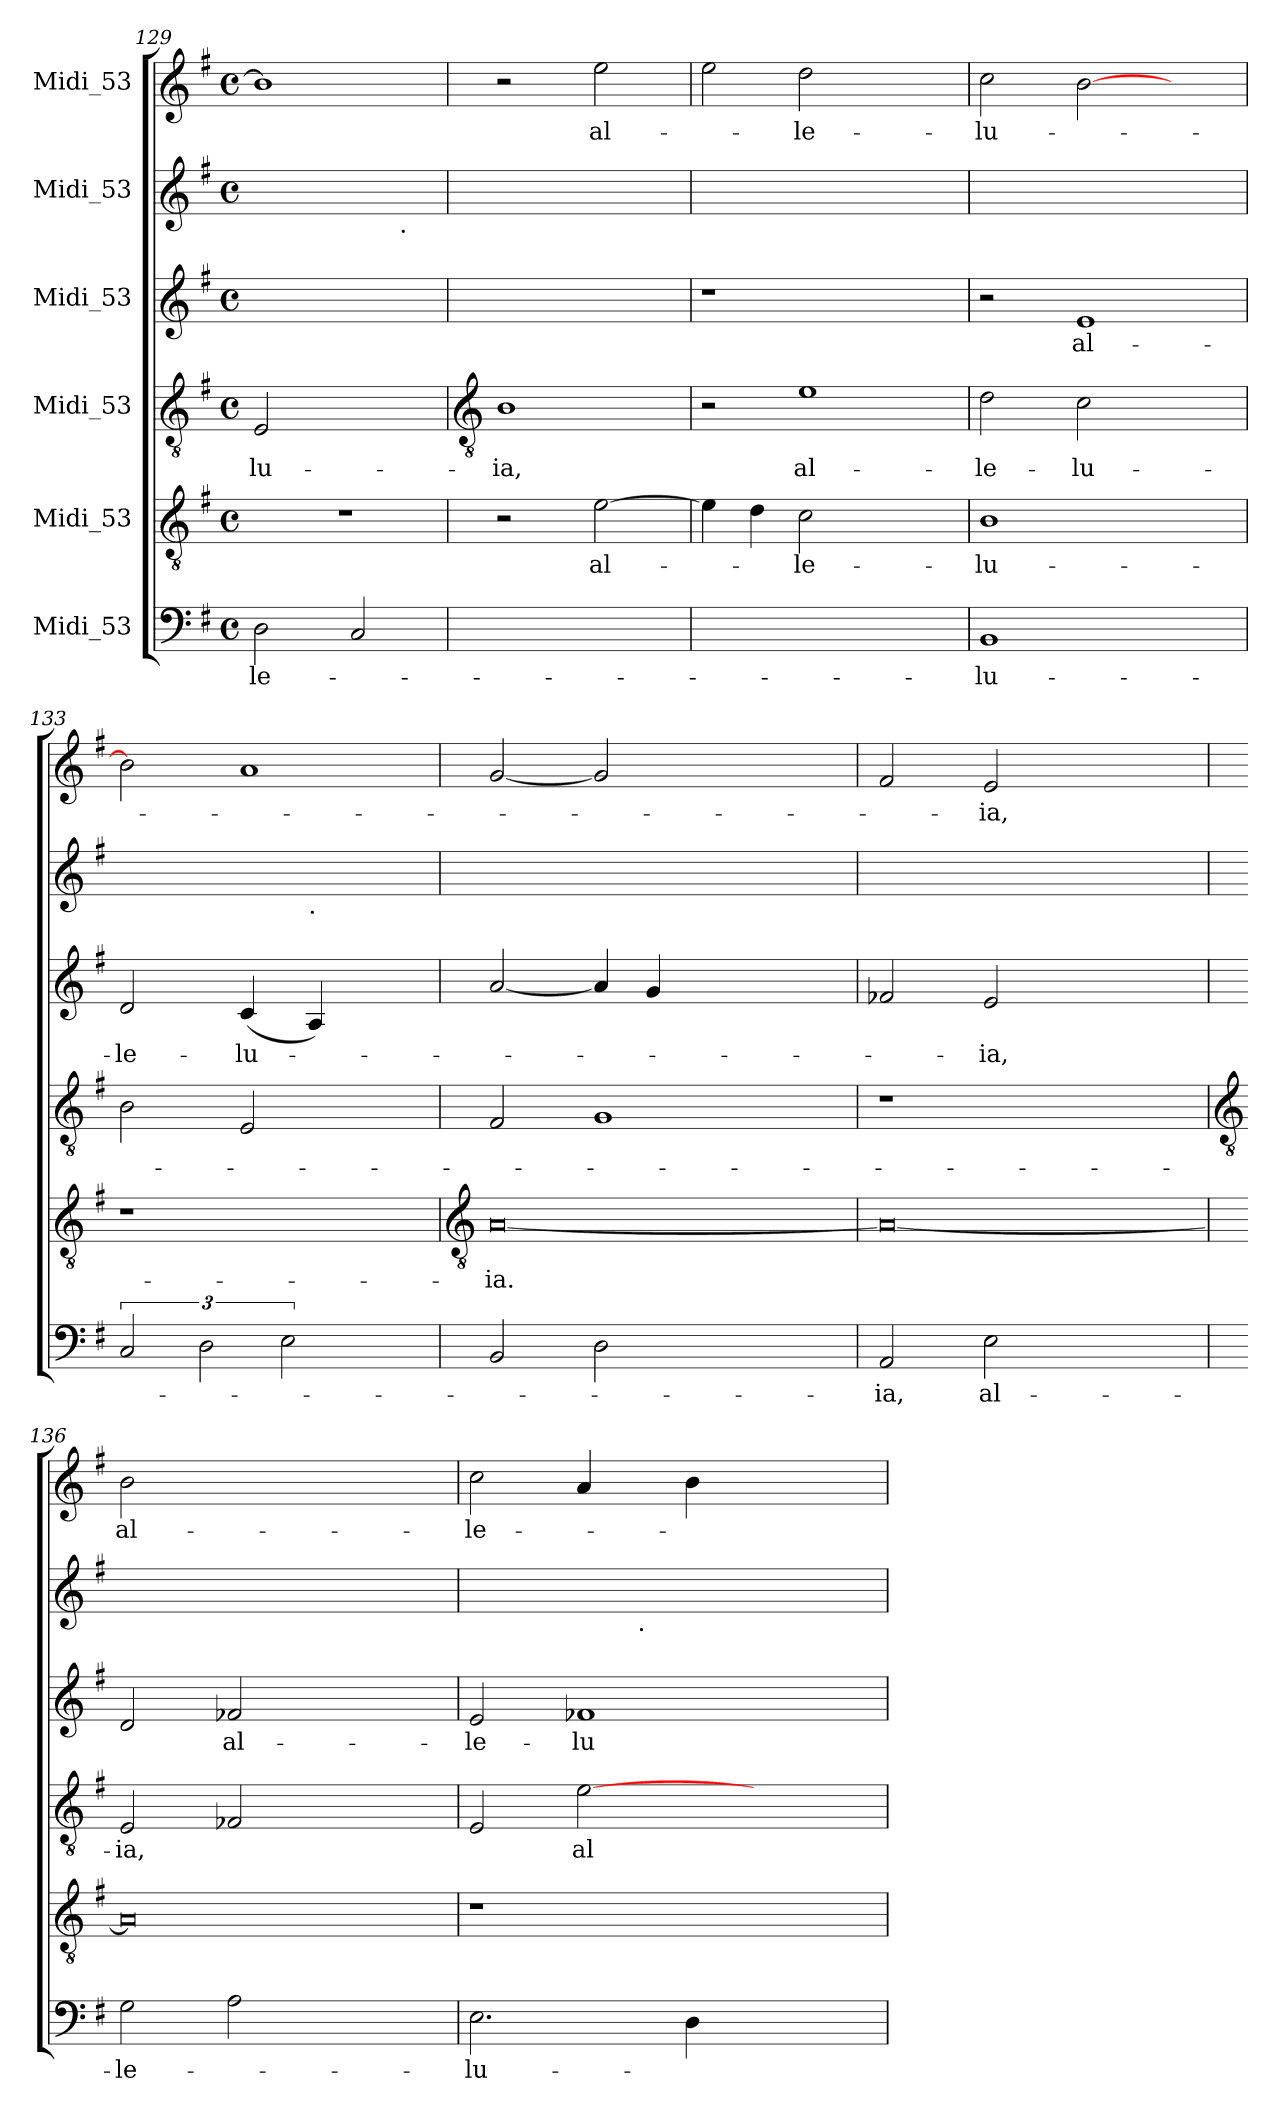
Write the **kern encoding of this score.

**kern	**text	**kern	**text	**kern	**text	**kern	**text	**kern	**kern	**text
*part6	*part6	*part5	*part5	*part4	*part4	*part3	*part3	*part2	*part1	*part1
*staff6	*staff6	*staff5	*staff5	*staff4	*staff4	*staff3	*staff3	*staff2	*staff1	*staff1
*I"Midi_53	*	*I"Midi_53	*	*I"Midi_53	*	*I"Midi_53	*	*I"Midi_53	*I"Midi_53	*
!!LO:LB:g=z
*clefF4	*	*clefGv2	*	*clefGv2	*	*clefG2	*	*clefG2	*clefG2	*
*k[f#]	*	*k[f#]	*	*k[f#]	*	*k[f#]	*	*k[f#]	*k[f#]	*
*G:	*	*G:	*	*G:	*	*G:	*	*G:	*G:	*
*M4/4	*	*M4/4	*	*M4/4	*	*M4/4	*	*M4/4	*M4/4	*
*met(c)	*	*met(c)	*	*met(c)	*	*met(c)	*	*met(c)	*met(c)	*
=129A	=129A	=129A	=129A	=129A	=129A	=129A	=129A	=129A	=129A	=129A
!	!LO:LY:b	!	!	!	!LO:LY:b	!	!	!	!	!
2D\	-le-	1r	.	2E/	-lu-	4ryy	.	4ryy	1b]	.
.	.	.	.	.	.	4ryy	.	4ryy	.	.
2C/	.	.	.	2ryy	.	4ryy	.	4ryy	.	.
!	!	!	!	!	!	!	!	!LO:TX:b:t=.	!	!
.	.	.	.	.	.	4ryy	.	4ryy	.	.
!!LO:LB:g=z
=130A	=130A	=130A	=130A	=130A	=130A	=130A	=130A	=130A	=130A	=130A
*	*	*	*	*clefGv2	*	*	*	*	*	*
!	!	!	!	!	!LO:LY:b	!	!	!	!	!
4ryy	.	2r	.	1B	-ia,	4ryy	.	4ryy	2r	.
4ryy	.	.	.	.	.	4ryy	.	4ryy	.	.
!	!	!	!LO:LY:b	!	!	!	!	!	!	!LO:LY:b
4ryy	.	[2e\	al-	.	.	4ryy	.	4ryy	2ee\	al-
4ryy	.	.	.	.	.	4ryy	.	4ryy	.	.
!!LO:LB:g=z
=131	=131	=131	=131	=131	=131	=131	=131	=131	=131	=131
4ryy	.	4e\]	.	2r	.	1r	.	4ryy	2ee\	.
4ryy	.	4d\	.	.	.	.	.	4ryy	.	.
!	!	!	!LO:LY:b	!	!LO:LY:b	!	!	!	!	!LO:LY:b
4ryy	.	2c\	-le-	1e	al-	.	.	4ryy	2dd\	-le-
4ryy	.	.	.	.	.	.	.	4ryy	.	.
2ryy	.	2ryy	.	.	.	2ryy	.	2ryy	2ryy	.
!!LO:LB:g=z
=132	=132	=132	=132	=132	=132	=132	=132	=132	=132	=132
!	!LO:LY:b	!	!LO:LY:b	!	!LO:LY:b	!	!	!	!	!LO:LY:b
1BB	-lu-	1B	-lu-	2d\	-le-	2r	.	4ryy	2cc\	-lu-
.	.	.	.	.	.	.	.	4ryy	.	.
!	!	!	!	!	!LO:LY:b	!	!LO:LY:b	!	!	!
.	.	.	.	2c\	-lu-	1e	al-	4ryy	[2b\	.
.	.	.	.	.	.	.	.	4ryy	.	.
2ryy	.	2ryy	.	2ryy	.	.	.	2ryy	2ryy	.
!!LO:LB:g=z
=133A	=133A	=133A	=133A	=133A	=133A	=133A	=133A	=133A	=133A	=133A
!	!	!	!	!	!	!	!LO:LY:b	!	!	!
3C/	.	1r	.	2B\	.	2d/	-le-	4ryy	2b\]	.
.	.	.	.	.	.	.	.	4ryy	.	.
3D\	.	.	.	.	.	.	.	.	.	.
!	!	!	!	!	!	!	!LO:LY:b	!	!	!
.	.	.	.	2E/	.	(<4c/	-lu-	4ryy	1a	.
3E\	.	.	.	.	.	.	.	.	.	.
!	!	!	!	!	!	!	!	!LO:TX:b:t=.	!	!
.	.	.	.	.	.	4A/)	.	4ryy	.	.
2ryy	.	2ryy	.	2ryy	.	2ryy	.	2ryy	.	.
!!LO:LB:g=z
=134A	=134A	=134A	=134A	=134A	=134A	=134A	=134A	=134A	=134A	=134A
*	*	*clefGv2	*	*	*	*	*	*	*	*
!	!	!	!LO:LY:b	!	!	!	!	!	!	!
2BB/	.	[0A	-ia.	2F#/	.	[2a/	.	4ryy	[2g/	.
.	.	.	.	.	.	.	.	4ryy	.	.
2D\	.	.	.	1G	.	4a/]	.	1.ryy	2g/]	.
.	.	.	.	.	.	4g/	.	.	.	.
1ryy	.	.	.	.	.	1ryy	.	.	1ryy	.
.	.	.	.	2ryy	.	.	.	.	.	.
!!LO:LB:g=z
=135A	=135A	=135A	=135A	=135A	=135A	=135A	=135A	=135A	=135A	=135A
!	!LO:LY:b	!	!	!	!	!	!	!	!	!
2AA/	-ia,	0A/_	.	1r	.	2f-X/	.	4ryy	2f#/	.
.	.	.	.	.	.	.	.	4ryy	.	.
!	!LO:LY:b	!	!	!	!	!	!LO:LY:b	!	!	!LO:LY:b
2E\	al-	.	.	.	.	2e/	-ia,	4ryy	2e/	-ia,
.	.	.	.	.	.	.	.	4ryy	.	.
1ryy	.	.	.	1ryy	.	1ryy	.	1ryy	1ryy	.
!!LO:LB:g=z
=136A	=136A	=136A	=136A	=136A	=136A	=136A	=136A	=136A	=136A	=136A
*	*	*	*	*clefGv2	*	*	*	*	*	*
!	!LO:LY:b	!	!	!	!LO:LY:b	!	!	!	!	!LO:LY:b
2G\	-le-	0A/]	.	2E/	-ia,	2d/	.	4ryy	2b\	al-
.	.	.	.	.	.	.	.	4ryy	.	.
!	!	!	!	!	!	!	!LO:LY:b	!	!	!
2A\	.	.	.	2F-X/	.	2f-X/	al-	4ryy	1.ryy	.
.	.	.	.	.	.	.	.	4ryy	.	.
1ryy	.	.	.	1ryy	.	1ryy	.	1ryy	.	.
!!LO:LB:g=z
=137	=137	=137	=137	=137	=137	=137	=137	=137	=137	=137
!	!LO:LY:b	!	!	!	!	!	!LO:LY:b	!	!	!LO:LY:b
2.E\	-lu-	1r	.	2E/	.	2e/	-le-	4ryy	2cc\	-le-
.	.	.	.	.	.	.	.	4ryy	.	.
!	!	!	!	!	!LO:LY:b	!	!LO:LY:b	!	!	!
.	.	.	.	[2e\	al-	1f-X	-lu-	64ryy	4a/	.
.	.	.	.	.	.	.	.	64ryy	.	.
.	.	.	.	.	.	.	.	64ryy	.	.
.	.	.	.	.	.	.	.	64ryy	.	.
.	.	.	.	.	.	.	.	64ryy	.	.
.	.	.	.	.	.	.	.	64ryy	.	.
!	!	!	!	!	!	!	!	!LO:TX:b:t=.	!	!
.	.	.	.	.	.	.	.	64ryy	.	.
.	.	.	.	.	.	.	.	4ryy	.	.
4D\	.	.	.	.	.	.	.	.	4b\	.
.	.	.	.	.	.	.	.	4ryy	.	.
2ryy	.	2ryy	.	2ryy	.	.	.	.	2ryy	.
.	.	.	.	.	.	.	.	4ryy	.	.
.	.	.	.	.	.	.	.	8ryy	.	.
.	.	.	.	.	.	.	.	64ryy	.	.
=	=	=	=	=	=	=	=	=	=	=
*-	*-	*-	*-	*-	*-	*-	*-	*-	*-	*-
